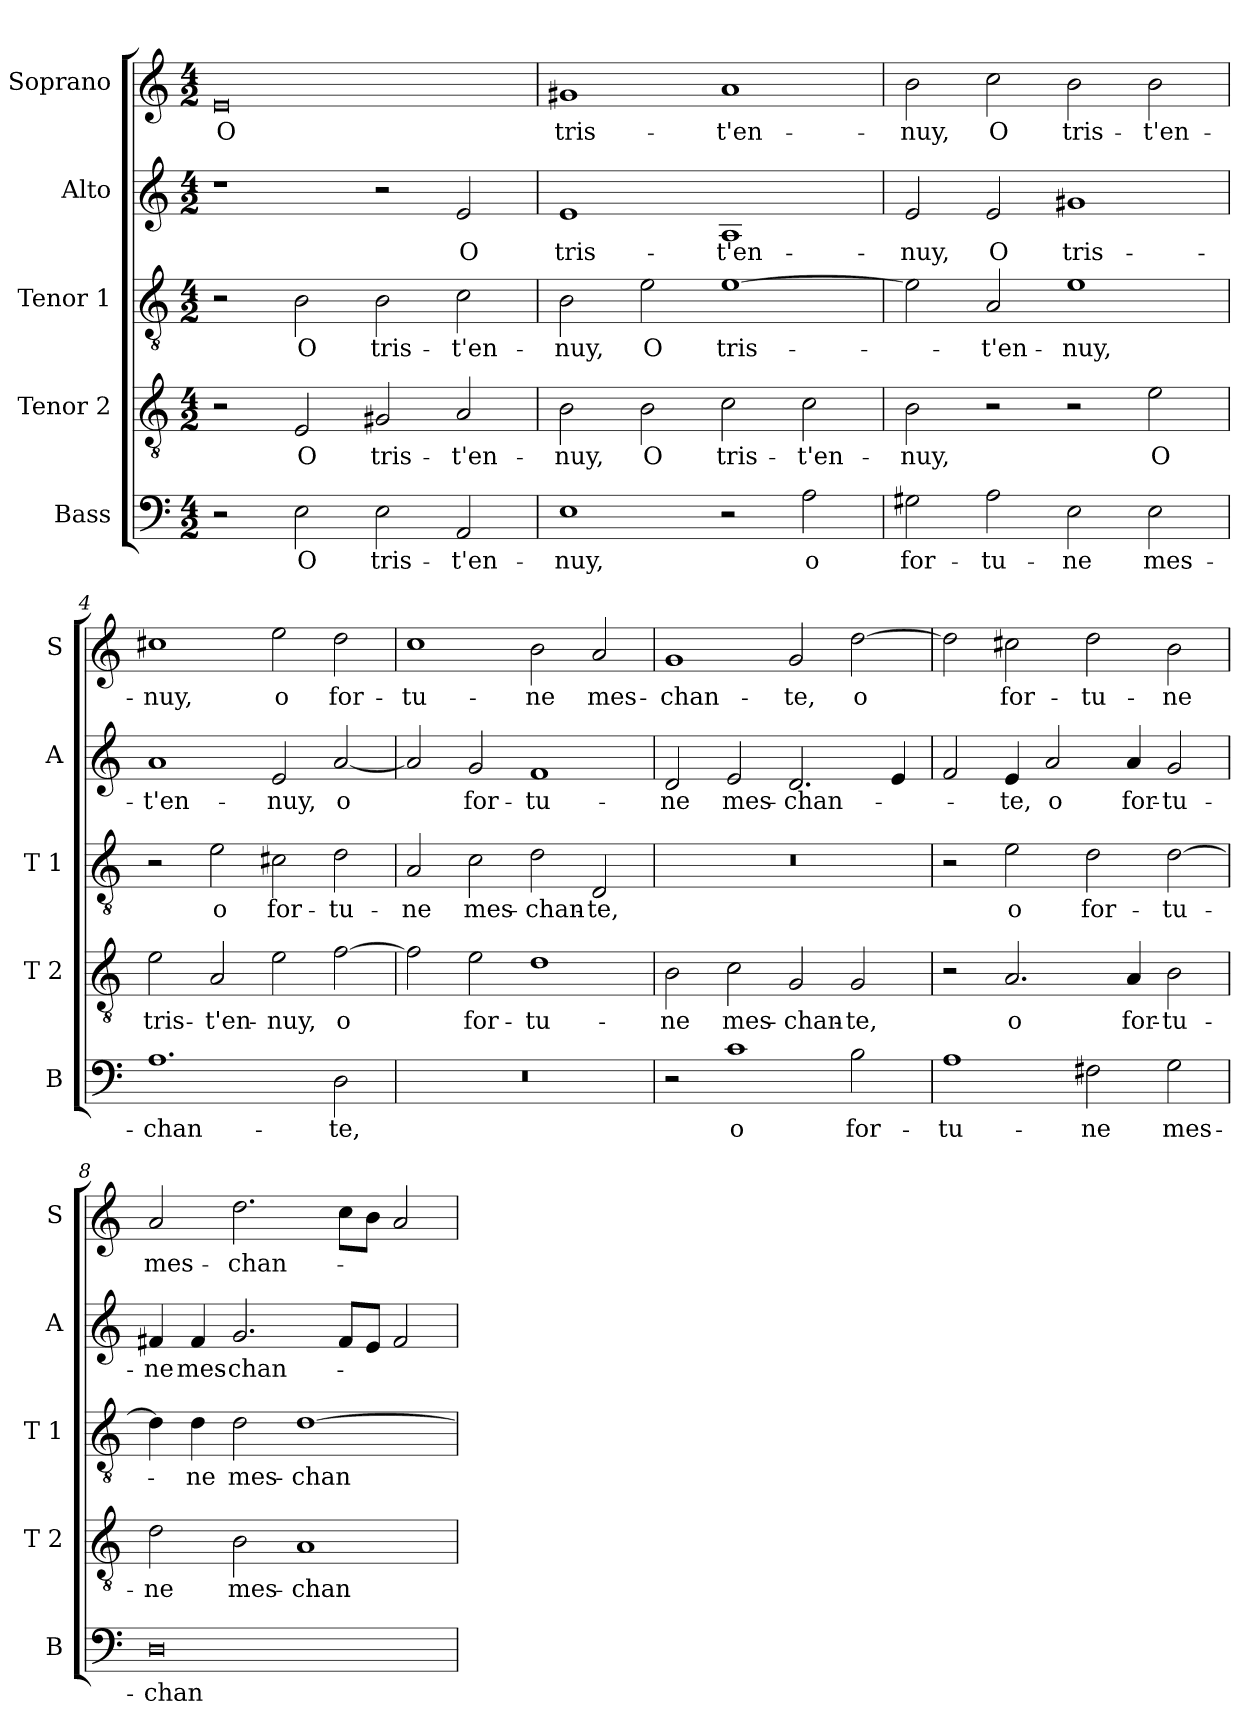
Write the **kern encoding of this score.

**kern	**text	**kern	**text	**kern	**text	**kern	**text	**kern	**text
*part5	*part5	*part4	*part4	*part3	*part3	*part2	*part2	*part1	*part1
*staff5	*staff5	*staff4	*staff4	*staff3	*staff3	*staff2	*staff2	*staff1	*staff1
*I"Bass	*	*I"Tenor 2	*	*I"Tenor 1	*	*I"Alto	*	*I"Soprano	*
*I'B	*	*I'T 2	*	*I'T 1	*	*I'A	*	*I'S	*
*clefF4	*	*clefGv2	*	*clefGv2	*	*clefG2	*	*clefG2	*
*k[]	*	*k[]	*	*k[]	*	*k[]	*	*k[]	*
*C:	*	*C:	*	*C:	*	*C:	*	*C:	*
*M4/2	*	*M4/2	*	*M4/2	*	*M4/2	*	*M4/2	*
=1	=1	=1	=1	=1	=1	=1	=1	=1	=1
!	!	!	!	!	!	!	!	!	!LO:LY:b
2r	.	2r	.	2r	.	1r	.	0e	O
!	!LO:LY:b	!	!LO:LY:b	!	!LO:LY:b	!	!	!	!
2E\	O	2E/	O	2B\	O	.	.	.	.
!	!LO:LY:b	!	!LO:LY:b	!	!LO:LY:b	!	!	!	!
2E\	tris-	2G#X/	tris-	2B\	tris-	2r	.	.	.
!	!LO:LY:b	!	!LO:LY:b	!	!LO:LY:b	!	!LO:LY:b	!	!
2AA/	-t'en-	2A/	-t'en-	2c\	-t'en-	2e/	O	.	.
=2	=2	=2	=2	=2	=2	=2	=2	=2	=2
!	!LO:LY:b	!	!LO:LY:b	!	!LO:LY:b	!	!LO:LY:b	!	!LO:LY:b
1E	-nuy,	2B\	-nuy,	2B\	-nuy,	1e	tris-	1g#X	tris-
!	!	!	!LO:LY:b	!	!LO:LY:b	!	!	!	!
.	.	2B\	O	2e\	O	.	.	.	.
!	!	!	!LO:LY:b	!	!LO:LY:b	!	!LO:LY:b	!	!LO:LY:b
2r	.	2c\	tris-	[1e	tris-	1A	-t'en-	1a	-t'en-
!	!LO:LY:b	!	!LO:LY:b	!	!	!	!	!	!
2A\	o	2c\	-t'en-	.	.	.	.	.	.
=3	=3	=3	=3	=3	=3	=3	=3	=3	=3
!	!LO:LY:b	!	!LO:LY:b	!	!	!	!LO:LY:b	!	!LO:LY:b
2G#X\	for-	2B\	-nuy,	2e\]	.	2e/	-nuy,	2b\	-nuy,
!	!LO:LY:b	!	!	!	!LO:LY:b	!	!LO:LY:b	!	!LO:LY:b
2A\	-tu-	2r	.	2A/	-t'en-	2e/	O	2cc\	O
!	!LO:LY:b	!	!	!	!LO:LY:b	!	!LO:LY:b	!	!LO:LY:b
2E\	-ne	2r	.	1e	-nuy,	1g#X	tris-	2b\	tris-
!	!LO:LY:b	!	!LO:LY:b	!	!	!	!	!	!LO:LY:b
2E\	mes-	2e\	O	.	.	.	.	2b\	-t'en-
=4	=4	=4	=4	=4	=4	=4	=4	=4	=4
!	!LO:LY:b	!	!LO:LY:b	!	!	!	!LO:LY:b	!	!LO:LY:b
1.A	-chan-	2e\	tris-	2r	.	1a	-t'en-	1cc#X	-nuy,
!	!	!	!LO:LY:b	!	!LO:LY:b	!	!	!	!
.	.	2A/	-t'en-	2e\	o	.	.	.	.
!	!	!	!LO:LY:b	!	!LO:LY:b	!	!LO:LY:b	!	!LO:LY:b
.	.	2e\	-nuy,	2c#X\	for-	2e/	-nuy,	2ee\	o
!	!LO:LY:b	!	!LO:LY:b	!	!LO:LY:b	!	!LO:LY:b	!	!LO:LY:b
2D\	-te,	[2f\	o	2d\	-tu-	[2a/	o	2dd\	for-
!!LO:LB:g=z
=5	=5	=5	=5	=5	=5	=5	=5	=5	=5
!	!	!	!	!	!LO:LY:b	!	!	!	!LO:LY:b
0r	.	2f\]	.	2A/	-ne	2a/]	.	1cc	-tu-
!	!	!	!LO:LY:b	!	!LO:LY:b	!	!LO:LY:b	!	!
.	.	2e\	for-	2c\	mes-	2g/	for-	.	.
!	!	!	!LO:LY:b	!	!LO:LY:b	!	!LO:LY:b	!	!LO:LY:b
.	.	1d	-tu-	2d\	-chan-	1f	-tu-	2b\	-ne
!	!	!	!	!	!LO:LY:b	!	!	!	!LO:LY:b
.	.	.	.	2D/	-te,	.	.	2a/	mes-
=6	=6	=6	=6	=6	=6	=6	=6	=6	=6
!	!	!	!LO:LY:b	!	!	!	!LO:LY:b	!	!LO:LY:b
2r	.	2B\	-ne	0r	.	2d/	-ne	1g	-chan-
!	!LO:LY:b	!	!LO:LY:b	!	!	!	!LO:LY:b	!	!
1c	o	2c\	mes-	.	.	2e/	mes-	.	.
!	!	!	!LO:LY:b	!	!	!	!LO:LY:b	!	!LO:LY:b
.	.	2G/	-chan-	.	.	2.d/	-chan-	2g/	-te,
!	!LO:LY:b	!	!LO:LY:b	!	!	!	!	!	!LO:LY:b
2B\	for-	2G/	-te,	.	.	.	.	[2dd\	o
.	.	.	.	.	.	4e/	.	.	.
=7	=7	=7	=7	=7	=7	=7	=7	=7	=7
!	!LO:LY:b	!	!	!	!	!	!	!	!
1A	-tu-	2r	.	2r	.	2f/	.	2dd\]	.
!	!	!	!LO:LY:b	!	!LO:LY:b	!	!LO:LY:b	!	!LO:LY:b
.	.	2.A/	o	2e\	o	4e/	-te,	2cc#X\	for-
!	!	!	!	!	!	!	!LO:LY:b	!	!
.	.	.	.	.	.	2a/	o	.	.
!	!LO:LY:b	!	!	!	!LO:LY:b	!	!	!	!LO:LY:b
2F#X\	-ne	.	.	2d\	for-	.	.	2dd\	-tu-
!	!	!	!LO:LY:b	!	!	!	!LO:LY:b	!	!
.	.	4A/	for-	.	.	4a/	for-	.	.
!	!LO:LY:b	!	!LO:LY:b	!	!LO:LY:b	!	!LO:LY:b	!	!LO:LY:b
2G\	mes-	2B\	-tu-	[2d\	-tu-	2g/	-tu-	2b\	-ne
=8	=8	=8	=8	=8	=8	=8	=8	=8	=8
!	!LO:LY:b	!	!LO:LY:b	!	!	!	!LO:LY:b	!	!LO:LY:b
0D	-chan-	2d\	-ne	4d\]	.	4f#X/	-ne	2a/	mes-
!	!	!	!	!	!LO:LY:b	!	!LO:LY:b	!	!
.	.	.	.	4d\	-ne	4f#/	mes-	.	.
!	!	!	!LO:LY:b	!	!LO:LY:b	!	!LO:LY:b	!	!LO:LY:b
.	.	2B\	mes-	2d\	mes-	2.g/	-chan-	2.dd\	-chan-
!	!	!	!LO:LY:b	!	!LO:LY:b	!	!	!	!
.	.	1A	-chan-	[1d	-chan-	.	.	.	.
.	.	.	.	.	.	8f#/L	.	8cc\L	.
.	.	.	.	.	.	8e/J	.	8b\J	.
.	.	.	.	.	.	2f#/	.	2a/	.
=	=	=	=	=	=	=	=	=	=
*-	*-	*-	*-	*-	*-	*-	*-	*-	*-
